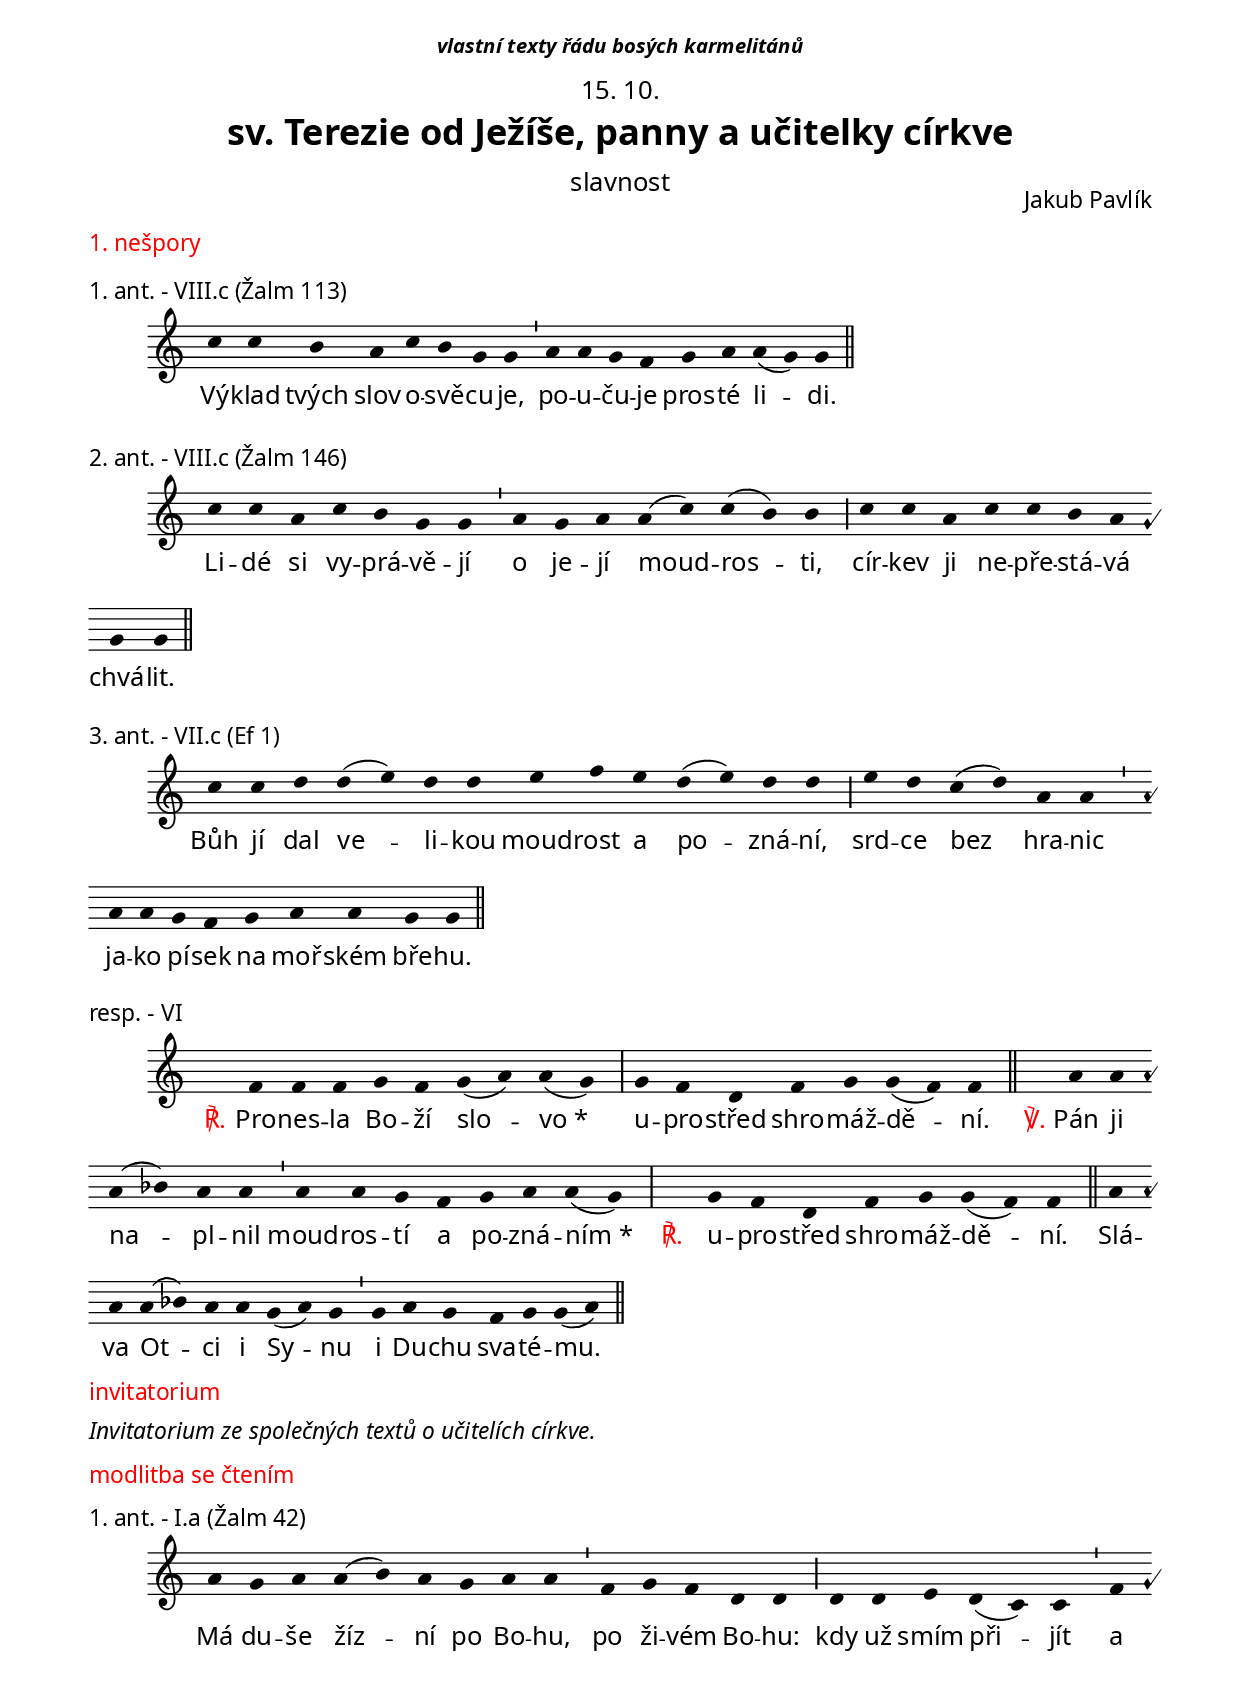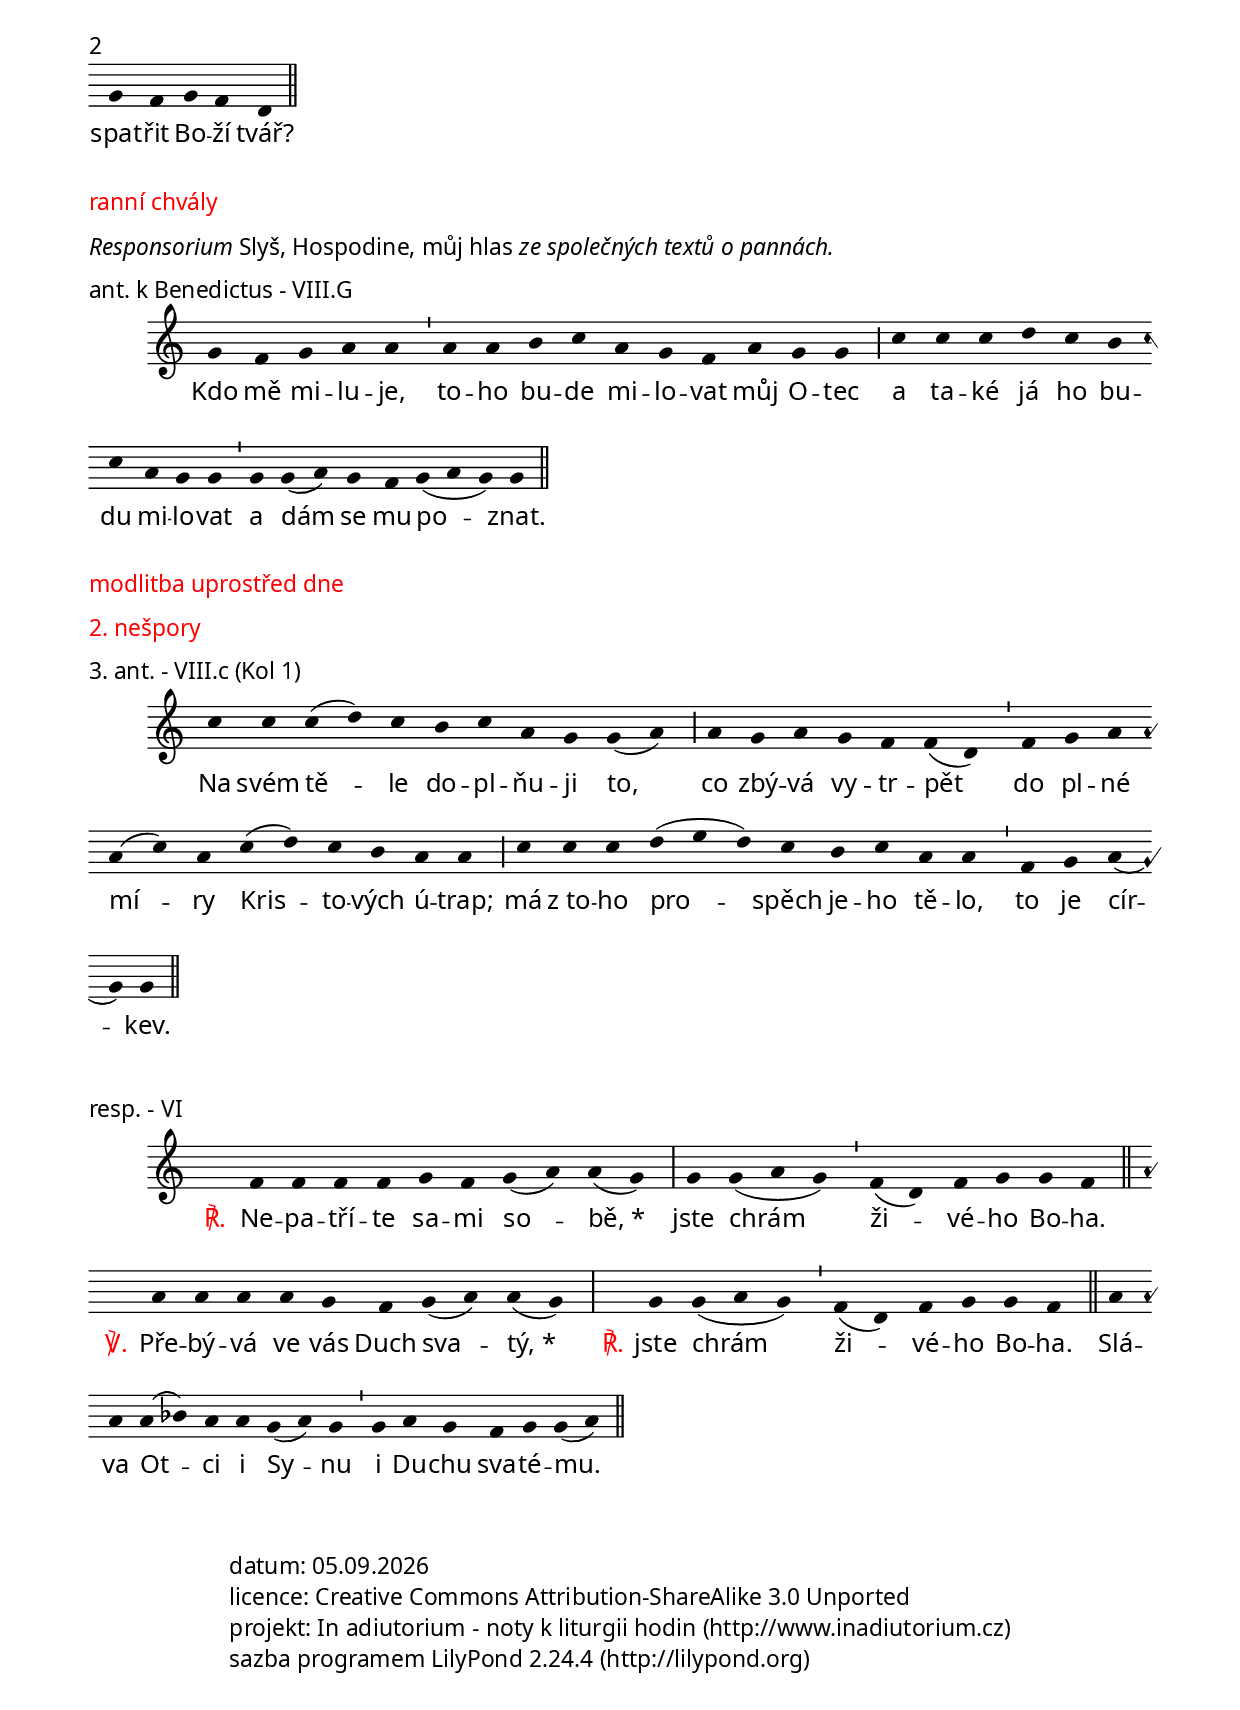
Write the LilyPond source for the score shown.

\version "2.19.80"

\include "../../spolecne.ly"
\include "../../spolecne/reholni.ly"
\include "../../dilyresponsorii.ly"
\version "2.12.0"

textyOCD = "vlastní texty řádu bosých karmelitánů"


\header {
  title = \markup\titleSvatek
            "sv. Terezie od Ježíše, panny a učitelky církve"
            slavnost
            "15. 10."
            \textyOCD
  composer = "Jakub Pavlík"
}

\markup {\nadpisHodinka {"1. nešpory"}}

\score {
  \relative c'' {
    \choralniRezim
    c4 c b a c b g g \barMin
    a a g f g a a( g) g \barFinalis
  }
  \addlyrics {
    Vý -- klad tvých slov o -- svě -- cu -- je,
    po -- u -- ču -- je pros -- té li -- di.
  }
  \header {
    quid = "1. ant."
    modus = "VIII"
    differentia = "c"
    psalmus = "Žalm 113"
    id = "1ne-a1"
    piece = \markup\sestavTitulek
  }
}

\score {
  \relative c'' {
    \choralniRezim
    c4 c a c b g g \barMin a g a a( c) c( b) b \barMaior
    c c a c c b a g g \barFinalis
  }
  \addlyrics {
    Li -- dé si vy -- prá -- vě -- jí
    o je -- jí moud -- ros -- ti,
    cír -- kev ji ne -- pře -- stá -- vá chvá -- lit.
  }
  \header {
    quid = "2. ant."
    modus = "VIII"
    differentia = "c"
    psalmus = "Žalm 146"
    fial = "sanktoral/1101vsichnisvati.ly#sexta?zacatek"
    id = "1ne-a2"
    piece = \markup\sestavTitulek
  }
}

\score {
  \relative c'' {
    \choralniRezim
    c4 c d d( e) d d e f e d( e) d d \barMaior
    e d c( d) a a \barMin
    a a g f g a a g g \barFinalis
  }
  \addlyrics {
    Bůh jí dal ve -- li -- kou moud -- rost a po -- zná -- ní,
    srd -- ce bez hra -- nic
    ja -- ko pí -- sek na moř -- ském bře -- hu.
  }
  \header {
    quid = "3. ant."
    modus = "VII"
    differentia = "c"
    psalmus = "Ef 1"
    id = "1ne-a3"
    piece = \markup\sestavTitulek
  }
}

\score {
  \relative c' {
    \choralniRezim

    % R
    \neviditelna f
    f4 f f g f g( a) a( g) \barMax
    g f d f g g( f) f \barFinalis
    % V
    \neviditelna a
    a4 a a( bes) a a \barMin a a g f g a a( g) \barMax
    % R
    \neviditelna a
    g f d f g g( f) f \barFinalis
    % Slava
    \respVIdoxologie \barFinalis
  }
  \addlyrics {
    \Response Pro -- nes -- la Bo -- ží slo -- vo_* u -- pro -- střed shro -- máž -- dě -- ní.
    \Verse Pán ji na -- pl -- nil moud -- ros -- tí a po -- zná -- ním_*
    \Response u -- pro -- střed shro -- máž -- dě -- ní.
    \textRespDoxologie
  }
  \header {
    quid = "resp."
    modus = "VI"
    id = "1ne-r"
    piece = \markup {\sestavTitulekResp}
  }
}

\score {
  \relative c' {
    \choralniRezim
  }
  \addlyrics {
    Svatá matko Terezie, ukaž nám cestu dokonalosti, po které přijdeme s Kristem do věčných příbytků.
  }
  \header {
    quid = "ant. k Magnificat"
    modus = ""
    differentia = ""
    psalmus = ""
    id = "1ne-amag"
    piece = \markup {\sestavTitulekBezZalmu}
  }
}

\markup {\nadpisHodinka {"invitatorium"}}

\markup\italic{
  Invitatorium ze společných textů o učitelích církve.
}

\markup {\nadpisHodinka {"modlitba se čtením"}}

\score {
  \relative c'' {
    \choralniRezim
    a4 g a a( b) a g a a \barMin
    f g f d d \barMaior
    d d e d( c) c \barMin
    f g f g f d \barFinalis
  }
  \addlyrics {
    Má du -- še žíz -- ní po Bo -- hu,
    po ži -- vém Bo -- hu:
    kdy už smím při -- jít
    a spat -- řit Bo -- ží tvář?
  }
  \header {
    quid = "1. ant."
    modus = "I"
    differentia = "a"
    psalmus = "Žalm 42"
    fial = "commune/zazemrele.ly#mc-a3"
    id = "mc-a1"
    piece = \markup\sestavTitulek
  }
}

\score {
  \relative c' {
    \choralniRezim
  }
  \addlyrics {
    Tvá velikost, Pane, je nevystižná, kdo vypoví tvé divy a nádhernou slávu tvé vznešenosti?
  }
  \header {
    quid = "2. ant."
    modus = ""
    differentia = ""
    psalmus = "Žalm 145-I"
    id = "mc-a2"
    piece = \markup\sestavTitulek
  }
}

\score {
  \relative c' {
    \choralniRezim
  }
  \addlyrics {
    Blízko je Hospodin všem, kdo ho vzývají upřímně, jeho království bude bez konce.
  }
  \header {
    quid = "3. ant."
    modus = ""
    differentia = ""
    psalmus = "Žalm 145-II"
    id = "mc-a3"
    piece = \markup\sestavTitulek
  }
}

% antifonu pro vigilii breviar.cz (zatím?) nemá

\markup {\nadpisHodinka {"ranní chvály"}}

\score {
  \relative c'' {
    \choralniRezim
  }
  \addlyrics {
    Má duše po tobě žízní, Bože, prahne po tobě mé tělo.
  }
  \header {
    quid = "1. ant."
    modus = ""
    differentia = ""
    psalmus = "Žalm 63"
    id = "rch-a1"
    piece = \markup\sestavTitulek
  }
}

\score {
  \relative c' {
    \choralniRezim
  }
  \addlyrics {
    Všechna díla Páně, velebte Pána, chvalte ho všichni jeho svatí.
  }
  \header {
    quid = "2. ant."
    modus = ""
    differentia = ""
    psalmus = "Dan 3-III"
    id = "rch-a2"
    piece = \markup\sestavTitulek
  }
}

\score {
  \relative c'' {
    \choralniRezim
  }
  \addlyrics {
    Ve sboru svatých budu zpívat o tvém milosrdenství, Hospodine.
  }
  \header {
    quid = "3. ant."
    modus = ""
    differentia = ""
    psalmus = "Žalm 149"
    id = "rch-a3"
    piece = \markup\sestavTitulek
  }
}

\markup\italic{
  Responsorium \upright{Slyš, Hospodine, můj hlas}
  ze společných textů o pannách.
}

\score {
  \relative c'' {
    \choralniRezim
    g4 f g a a \barMin
    a a b c a g f a g g \barMaior
    c c c d c b c a g g \barMin
    g g( a) g f g( a g) g \barFinalis
  }
  \addlyrics {
    Kdo mě mi -- lu -- je,
    to -- ho bu -- de mi -- lo -- vat můj O -- tec
    a ta -- ké já ho bu -- du mi -- lo -- vat
    a dám se mu po -- znat.
  }
  \header {
    quid = "ant. k Benedictus"
    modus = "VIII"
    differentia = "G"
    psalmus = ""
    fial = "antifony/velikonoce_nedeleA.ly#vimag2?zacatek=28"
    id = "rch-aben"
    piece = \markup {\sestavTitulekBezZalmu}
  }
}

\markup {\nadpisHodinka {"modlitba uprostřed dne"}}

\score {
  \relative c' {
    \choralniRezim
  }
  \addlyrics {
    Když se modlíš, vejdi do své komůrky, zavři dveře a modli se k svému Otci, který je ve skrytosti.
  }
  \header {
    quid = "ant. dopoledne"
    modus = ""
    differentia = ""
    psalmus = ""
    id = "tercie"
    piece = \markup\sestavTitulekBezZalmu
  }
}

\score {
  \relative c'' {
    \choralniRezim
  }
  \addlyrics {
    Radujte se stále v Pánu, opakuji: Radujte se! Pán je blízko.
  }
  \header {
    quid = "ant. v poledne"
    modus = ""
    differentia = ""
    psalmus = ""
    id = "sexta"
    piece = \markup\sestavTitulekBezZalmu
  }
}

\score {
  \relative c'' {
    \choralniRezim
  }
  \addlyrics {
    Žijme podle pravdy a v lásce, a tak porosteme po všech stránkách v Krista.
  }
  \header {
    quid = "ant. odpoledne"
    modus = ""
    differentia = ""
    psalmus = ""
    id = "nona"
    piece = \markup\sestavTitulekBezZalmu
  }
}

\markup {\nadpisHodinka {"2. nešpory"}}

\score {
  \relative c'' {
    \choralniRezim
  }
  \addlyrics {
    Pán mi ukázal svaté město zářící Boží vznešeností. Jiskřilo jako nejvzácnější kámen.
  }
  \header {
    quid = "1. ant."
    modus = ""
    differentia = ""
    psalmus = "Žalm 122"
    id = "2ne-a1"
    piece = \markup\sestavTitulek
  }
}

\score {
  \relative c'' {
    \choralniRezim
  }
  \addlyrics {
    Hle, Boží stánek mezi lidmi, Bůh bude přebývat uprostřed nich.
  }
  \header {
    quid = "2. ant."
    modus = ""
    differentia = ""
    psalmus = "Žalm 127"
    id = "2ne-a2"
    piece = \markup\sestavTitulek
  }
}

\score {
  \relative c'' {
    \choralniRezim
    c4 c c( d) c b c a g g( a) \barMaior
    a g a g f f( d) \barMin
    f g a a( c) a c( d) c b a a \barMaior
    c c c d( e d) c b c a a \barMin
    f g a( g) g \barFinalis
  }
  \addlyrics {
    Na svém tě -- le do -- pl -- ňu -- ji to,
    co zbý -- vá vy -- tr -- pět
    do pl -- né mí -- ry Kris -- to -- vých ú -- trap;
    má z_to -- ho pro -- spěch je -- ho tě -- lo, to je cír -- kev.
  }
  \header {
    quid = "3. ant."
    modus = "VIII"
    differentia = "c"
    psalmus = "Kol 1"
    fial = "commune/commune_jedenmucednik.ly#mc-avig?-aleluja"
    id = "2ne-a3"
    piece = \markup\sestavTitulek
  }
}

\score {
  \relative c' {
    \choralniRezim

    % R
    \neviditelna f
    f4 f f f g f g( a) a( g) \barMax
    g g( a g) \barMin f( d) f g g f \barFinalis
    % V
    \neviditelna a
    a a a a g f g( a) a( g) \barMax
    % R
    \neviditelna a
    g g( a g) \barMin f( d) f g g f \barFinalis
    % Slava
    \respVIdoxologie \barFinalis
  }
  \addlyrics {
    \Response Ne -- pa -- tří -- te sa -- mi so -- bě,_* jste chrám ži -- vé -- ho Bo -- ha.
    \Verse Pře -- bý -- vá ve vás Duch sva -- tý,_*
    \Response jste chrám ži -- vé -- ho Bo -- ha.
    \textRespDoxologie
  }
  \header {
    quid = "resp."
    modus = "VI"
    id = "2ne-r"
    piece = \markup {\sestavTitulekResp}
  }
}

\score {
  \relative c' {
    \choralniRezim
  }
  \addlyrics {
    Ať se vaše srdce nechvěje! V domě mého Otce je mnoho příbytků. Odcházím vám připravit místo.
  }
  \header {
    quid = "ant. k Magnificat"
    modus = ""
    differentia = ""
    psalmus = ""
    id = "2ne-amag"
    piece = \markup {\sestavTitulekBezZalmu}
  }
}
